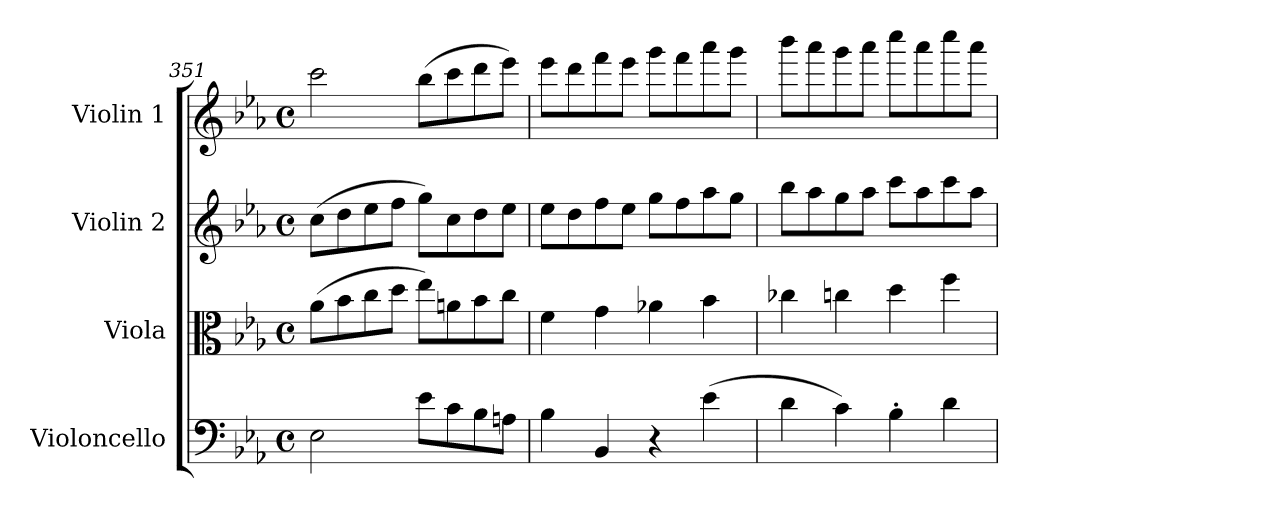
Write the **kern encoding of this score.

**kern	**kern	**kern	**kern
*part4	*part3	*part2	*part1
*staff4	*staff3	*staff2	*staff1
*I"Violoncello	*I"Viola	*I"Violin 2	*I"Violin 1
*I'Vc	*I'Vla	*I'Vln	*I'Vln
*clefF4	*clefC3	*clefG2	*clefG2
*k[b-e-a-]	*k[b-e-a-]	*k[b-e-a-]	*k[b-e-a-]
*M4/4	*M4/4	*M4/4	*M4/4
*met(c)	*met(c)	*met(c)	*met(c)
=351	=351	=351	=351
2E-\	(8a-\L	(8cc\L	2ccc\
.	8b-\	8dd\	.
.	8cc\	8ee-\	.
.	8dd\J	8ff\J	.
8e-\L	8ee-\L)	8gg\L)	(8bb-\L
8c\	8an\	8cc\	8ccc\
8B-\	8b-\	8dd\	8ddd\
8An\J	8cc\J	8ee-\J	8eee-\J)
!!LO:LB:g=z
=352	=352	=352	=352
4B-\	4f\	8ee-\L	8eee-\L
.	.	8dd\	8ddd\
4BB-/	4g\	8ff\	8fff\
.	.	8ee-\J	8eee-\J
4r	4a-X\	8gg\L	8ggg\L
.	.	8ff\	8fff\
(4e-\	4b-\	8aa-\	8aaa-\
.	.	8gg\J	8ggg\J
!!LO:PB:g=z
=353	=353	=353	=353
4d\	4cc-X\	8bb-\L	8bbb-\L
.	.	8aa-\	8aaa-\
4c\)	4ccn\	8gg\	8ggg\
.	.	8aa-\J	8aaa-\J
4B-'\	4dd\	8ccc\L	8cccc\L
.	.	8aa-\	8aaa-\
4d\	4ff\	8ccc\	8cccc\
.	.	8aa-\J	8aaa-\J
=	=	=	=
*-	*-	*-	*-
